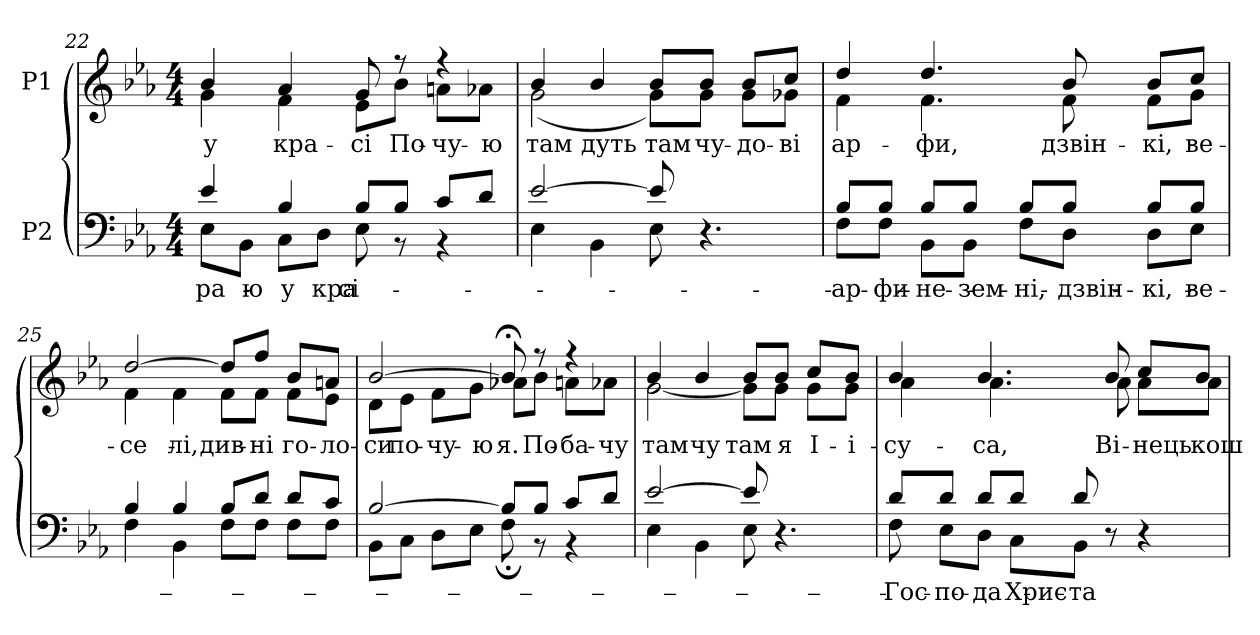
**kern	**text	**kern	**text
*part2	*part2	*part1	*part1
*staff2	*staff2	*staff1	*staff1
*I"P2	*	*I"P1	*
*clefF4	*	*clefG2	*
*k[b-e-a-]	*	*k[b-e-a-]	*
*E-:	*	*E-:	*
*M4/4	*	*M4/4	*
=22	=22	=22	=22
*^	*	*	*
!	!	!LO:LY:a:color=#000000	!	!
!	!	!	!	!LO:LY:b:color=#000000
*	*	*	*^	*
4e-i/	8E-i\L	ра-	4b-i/	4gi\	у
!	!	!LO:LY:a:color=#000000	!	!	!
.	8BB-i\J	-ю	.	.	.
!	!	!LO:LY:a:color=#000000	!	!	!
!	!	!	!	!	!LO:LY:b:color=#000000
4B-i/	8Ci\L	у	4a-i/	4fi\	кра-
!	!	!LO:LY:a:color=#000000	!	!	!
.	8Di\J	кра-	.	.	.
!	!	!LO:LY:a:color=#000000	!	!	!
!	!	!	!	!	!LO:LY:b:color=#000000
8B-i/L	8E-i\	-сі	8gi/	8e-i\L	-сі
!	!	!	!	!	!LO:LY:b:color=#000000
8B-i/J	8r	.	8r	8b-i\J	По-
!	!	!	!	!	!LO:LY:b:color=#000000
8ci/L	4r	.	4r	8ani\L	-чу-
!	!	!	!	!	!LO:LY:b:color=#000000
8di/J	.	.	.	8a-Xi\J	-ю
=23	=23	=23	=23	=23	=23
!	!	!	!	!	!LO:LY:b:color=#000000
!	!	!	!	!	!LO:LY:b:color=#000000
[>2e-i/	4E-i\	.	4b-i/	(2gi\	там
!	!	!	!	!	!LO:LY:b:color=#000000
.	4BB-i\	.	4b-i/	.	-дуть
!	!	!	!	!	!LO:LY:b:color=#000000
8e-i/]	8E-i\	.	8b-i/L	8gi\L)	там
!	!	!	!	!	!LO:LY:b:color=#000000
4.r	4.ryy	.	8b-i/J	8gi\J	чу-
!	!	!	!	!	!LO:LY:b:color=#000000
.	.	.	8b-i/L	8gi\L	-до-
!	!	!	!	!	!LO:LY:b:color=#000000
.	.	.	8cci/J	8g-Xi\J	-ві
!!LO:LB:g=z	!!
=24	=24	=24	=24	=24	=24
!	!	!LO:LY:a:color=#000000	!	!	!
!	!	!	!	!	!LO:LY:b:color=#000000
8B-i/L	8Fi\L	ар-	4ddi/	4fi\	ар-
!	!	!LO:LY:a:color=#000000	!	!	!
8B-i/J	8Fi\J	-фи-	.	.	.
!	!	!LO:LY:a:color=#000000	!	!	!
!	!	!	!	!	!LO:LY:b:color=#000000
8B-i/L	8BB-i\L	-не-	4.ddi/	4.fi\	-фи,
!	!	!LO:LY:a:color=#000000	!	!	!
8B-i/J	8BB-i\J	-зем-	.	.	.
!	!	!LO:LY:a:color=#000000	!	!	!
8B-i/L	8Fi\L	-ні,	.	.	.
!	!	!LO:LY:a:color=#000000	!	!	!
!	!	!	!	!	!LO:LY:b:color=#000000
8B-i/J	8Di\J	дзвін-	8b-i/	8fi\	дзвін-
!	!	!LO:LY:a:color=#000000	!	!	!
!	!	!	!	!	!LO:LY:b:color=#000000
8B-i/L	8Di\L	-кі,	8b-i/L	8fi\L	-кі,
!	!	!LO:LY:a:color=#000000	!	!	!
!	!	!	!	!	!LO:LY:b:color=#000000
8B-i/J	8E-i\J	ве-	8cci/J	8gi\J	ве-
=25	=25	=25	=25	=25	=25
!	!	!	!	!	!LO:LY:b:color=#000000
!	!	!	!	!	!LO:LY:b:color=#000000
4B-i/	4Fi\	.	[>2ddi/	4fi\	се-
!	!	!	!	!	!LO:LY:b:color=#000000
4B-i/	4BB-i\	.	.	4fi\	-лі,
!	!	!	!	!	!LO:LY:b:color=#000000
8B-i/L	8Fi\L	.	8ddi/L]	8fi\L	див-
!	!	!	!	!	!LO:LY:b:color=#000000
!	!	!	!	!	!LO:LY:b:color=#000000
8di/J	8Fi\J	.	8ffi/J	8fi\J	-ні
!	!	!	!	!	!LO:LY:b:color=#000000
!	!	!	!	!	!LO:LY:b:color=#000000
8di/L	8Fi\L	.	8b-i/L	8fi\L	го-
!	!	!	!	!	!LO:LY:b:color=#000000
!	!	!	!	!	!LO:LY:b:color=#000000
8ci/J	8Fi\J	.	8ani/J	8e-i\J	-ло-
!!LO:PB:g=z	!!
=26	=26	=26	=26	=26	=26
!	!	!	!	!	!LO:LY:b:color=#000000
!	!	!	!	!	!LO:LY:b:color=#000000
[>2B-i/	8BB-i\L	.	[>2b-i/	8di\L	си
!	!	!	!	!	!LO:LY:b:color=#000000
.	8Ci\J	.	.	8e-i\J	по-
!	!	!	!	!	!LO:LY:b:color=#000000
.	8Di\L	.	.	8fi\L	-чу-
!	!	!	!	!	!LO:LY:b:color=#000000
.	8E-i\J	.	.	8gi\J	-ю
!	!	!	!	!	!LO:LY:b:color=#000000
8B-i/L]	8F;i\	.	8b-;i/]	8a-Xi\L	я.
!	!	!	!	!	!LO:LY:b:color=#000000
8B-i/J	8r	.	8r	8b-i\J	По-
!	!	!	!	!	!LO:LY:b:color=#000000
8ci/L	4r	.	4r	8ani\L	-ба-
!	!	!	!	!	!LO:LY:b:color=#000000
8di/J	.	.	.	8a-Xi\J	-чу
=27	=27	=27	=27	=27	=27
!	!	!	!	!	!LO:LY:b:color=#000000
!	!	!	!	!	!LO:LY:b:color=#000000
[>2e-i/	4E-i\	.	4b-i/	[<2gi\	там
!	!	!	!	!	!LO:LY:b:color=#000000
.	4BB-i\	.	4b-i/	.	-чу
!	!	!	!	!	!LO:LY:b:color=#000000
8e-i/]	8E-i\	.	8b-i/L	8gi\L]	там
!	!	!	!	!	!LO:LY:b:color=#000000
4.r	4.ryy	.	8b-i/J	8gi\J	я
!	!	!	!	!	!LO:LY:b:color=#000000
.	.	.	8cci/L	8gi\L	І-
!	!	!	!	!	!LO:LY:b:color=#000000
.	.	.	8b-i/J	8gi\J	-і-
=28	=28	=28	=28	=28	=28
!	!	!LO:LY:a:color=#000000	!	!	!
!	!	!	!	!	!LO:LY:b:color=#000000
8di/L	8Fi\	-Гос-	4b-i/	4a-i\	-су-
!	!	!LO:LY:a:color=#000000	!	!	!
8di/J	8E-i\L	-по-	.	.	.
!	!	!LO:LY:a:color=#000000	!	!	!
!	!	!	!	!	!LO:LY:b:color=#000000
8di/L	8Di\J	-да	4.b-i/	4.a-i\	-са,
!	!	!LO:LY:a:color=#000000	!	!	!
8di/J	8Ci\L	Хрис-	.	.	.
!	!	!LO:LY:a:color=#000000	!	!	!
8di/	8BB-i\J	-та	.	.	.
!	!	!	!	!	!LO:LY:b:color=#000000
8r	4.ryy	.	8b-i/	8a-i\	Ві-
!	!	!	!	!	!LO:LY:b:color=#000000
4r	.	.	8cci/L	8a-i\L	-нець
!	!	!	!	!	!LO:LY:b:color=#000000
.	.	.	8b-i/J	8a-i\J	кош-
*v	*v	*	*	*	*
*	*	*v	*v	*
=	=	=	=
*-	*-	*-	*-
